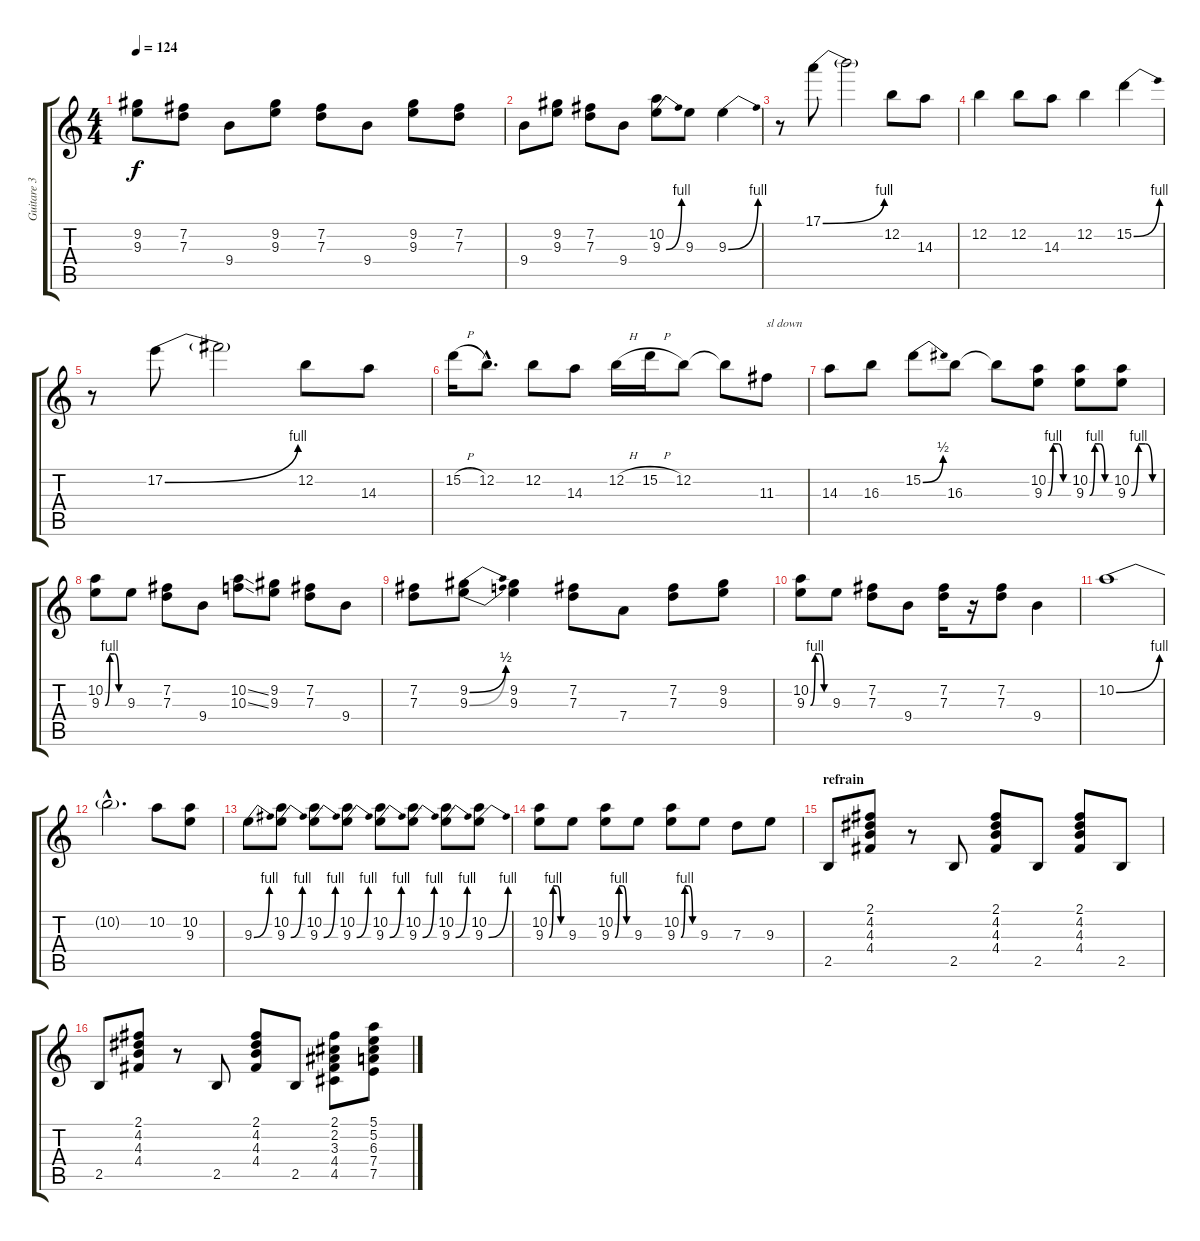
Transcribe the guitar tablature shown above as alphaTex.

\track ("Guitare 3" "Guitare 3") {instrument distortionguitar}
\staff {score tabs}
\tuning (E4 B3 G3 D3 A2 E2) {hide}
\ts (4 4)
\tempo 124
\clef g2
\ks c
(9.2 9.3).8{dy f} (7.2 7.3).8 9.4.8 (9.2 9.3).8 (7.2 7.3).8 9.4.8 (9.2 9.3).8 (7.2 7.3).8 |
9.4.8 (9.2 9.3).8 (7.2 7.3).8 9.4.8 (10.2 9.3{be (bend 0 0 60 4)}).8 9.3.8 9.3{be (bend 0 0 60 4)}.4 |
r.8 17.1{be (bend 0 0 60 4)}.8 17.1{t}.2 12.2.8 14.3.8 |
12.2.4 12.2.8 14.3.8 12.2.4 15.2{be (bend 0 0 60 4)}.4 |
r.8 17.2{be (bend 0 0 60 4)}.8 17.2{t}.2 12.2.8 14.3.8 |
15.2{h}.16 12.2{hac}.8{d} 12.2.8 14.3.8 12.2{h}.16 15.2{h}.16 12.2.8 12.2{t}.8 11.3.8{txt "sl down"} |
14.3.8 16.3.8 15.2{be (bend 0 0 60 2)}.8 16.3.8 16.3{t}.8 (10.2 9.3{be (custom 0 0 15 4 30 4 45 0 60 0)}).8 (10.2 9.3{be (custom 0 0 15 4 30 4 45 0 60 0)}).8 (10.2 9.3{be (custom 0 0 15 4 30 4 45 0 60 0)}).8 |
(10.2 9.3{be (custom 0 0 15 4 30 4 45 0 60 0)}).8 9.3.8 (7.2 7.3).8 9.4.8 (10.2{ss} 10.3{ss}).8 (9.2 9.3).8 (7.2 7.3).8 9.4.8 |
(7.2 7.3).8 (9.2{be (bend 0 0 60 2)} 9.3{be (bend 0 0 60 2)}).8 (9.2 9.3).4 (7.2 7.3).8 7.4.8 (7.2 7.3).8 (9.2 9.3).8 |
(10.2 9.3{be (custom 0 0 15 4 30 4 45 0 60 0)}).8 9.3.8 (7.2 7.3).8 9.4.8 (7.2 7.3).16 r.16 (7.2 7.3).8 9.4.4 |
10.2{be (bend 0 0 60 4)}.1 |
10.2{hac t}.2{d} 10.2.8 (10.2 9.3).8 |
9.3{be (bend 0 0 60 4)}.8 (10.2 9.3{be (bend 0 0 60 4)}).8 (10.2 9.3{be (bend 0 0 60 4)}).8 (10.2 9.3{be (bend 0 0 60 4)}).8 (10.2 9.3{be (bend 0 0 60 4)}).8 (10.2 9.3{be (bend 0 0 60 4)}).8 (10.2 9.3{be (bend 0 0 60 4)}).8 (10.2 9.3{be (bend 0 0 60 4)}).8 |
(10.2 9.3{be (custom 0 0 15 4 30 4 45 0 60 0)}).8 9.3.8 (10.2 9.3{be (custom 0 0 15 4 30 4 45 0 60 0)}).8 9.3.8 (10.2 9.3{be (custom 0 0 15 4 30 4 45 0 60 0)}).8 9.3.8 7.3.8 9.3.8 |
\section ("" "refrain")
2.5.8 (2.1 4.2 4.3 4.4).8 r.8 2.5.8 (2.1 4.2 4.3 4.4).8 2.5.8 (2.1 4.2 4.3 4.4).8 2.5.8 |
2.5.8 (2.1 4.2 4.3 4.4).8 r.8 2.5.8 (2.1 4.2 4.3 4.4).8 2.5.8 (2.1 2.2 3.3 4.4 4.5).8 (5.1 5.2 6.3 7.4 7.5).8
